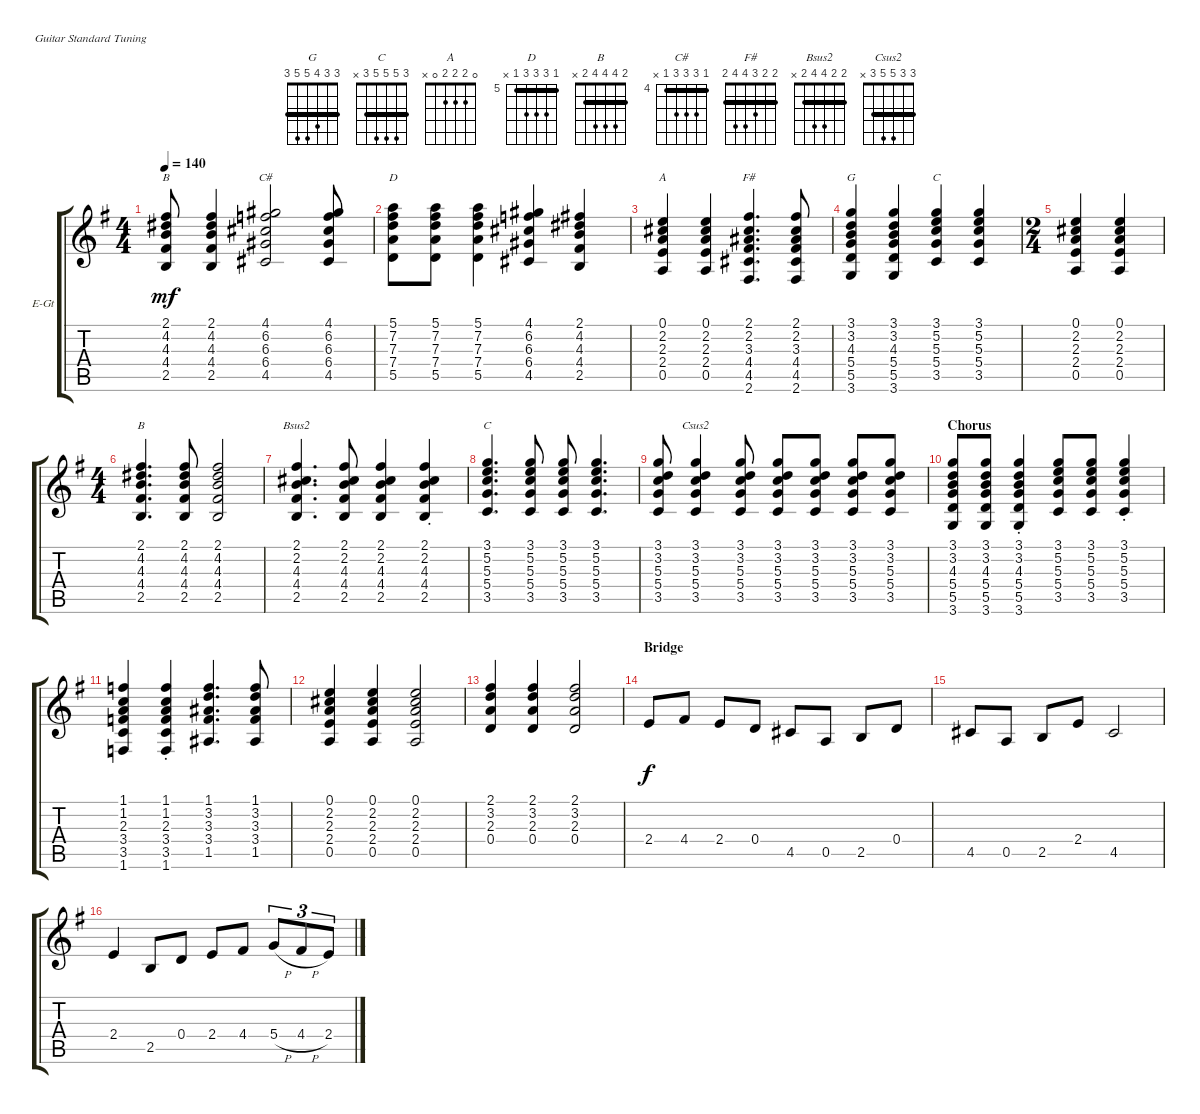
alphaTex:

\defaultSystemsLayout 4
\bracketExtendMode groupsimilarinstruments
\firstSystemTrackNameOrientation horizontal
\otherSystemsTrackNameOrientation horizontal
\track ("Electric Guitar" "E-Gt") {instrument electricguitarclean}
\staff {score tabs}
\tuning (E4 B3 G3 D3 A2 E2)
\chord ("G" 3 3 4 5 5 3) {barre (3 3)}
\chord ("C" 3 5 5 5 3 x) {barre 3}
\chord ("A" 0 2 2 2 0 x)
\chord ("D" 5 7 7 7 5 x) {firstfret 5 barre 5}
\chord ("B" 2 4 4 4 2 x) {barre 2}
\chord ("C#" 4 6 6 6 4 x) {firstfret 4 barre 4}
\chord ("F#" 2 2 3 4 4 2) {barre (2 2)}
\chord ("Bsus2" 2 2 4 4 2 x) {barre (2 2)}
\chord ("Csus2" 3 3 5 5 3 x) {barre (3 3)}
\ts (4 4)
\tempo 140
\clef g2
\ks g
(2.5 4.4 4.3 4.2 2.1).8{ch "B" dy mf} (2.5 4.4 4.3 4.2 2.1).4 (4.5 6.4 6.3 6.2 4.1).2{ch "C#"} (4.5 6.4 6.3 6.2 4.1).8 |
(5.5 7.4 7.3 7.2 5.1).8{ch "D"} (5.5 7.4 7.3 7.2 5.1).8 (5.5 7.4 7.3 7.2 5.1).4 (4.5 6.4 6.3 6.2 4.1).4 (2.5 4.4 4.3 4.2 2.1).4 |
(0.5 2.4 2.3 2.2 0.1).4{ch "A"} (0.5 2.4 2.3 2.2 0.1).4 (2.6 4.5 4.4 3.3 2.2 2.1).4{d ch "F#"} (2.6 4.5 4.4 3.3 2.2 2.1).8 |
(3.6 5.5 5.4 4.3 3.2 3.1).4{ch "G"} (3.6 5.5 5.4 4.3 3.2 3.1).4 (3.5 5.4 5.3 5.2 3.1).4{ch "C"} (3.5 5.4 5.3 5.2 3.1).4 |
\ts (2 4)
(0.5 2.4 2.3 2.2 0.1).4 (0.5 2.4 2.3 2.2 0.1).4 |
\ts (4 4)
(2.5 4.4 4.3 4.2 2.1).4{d ch "B"} (2.5 4.4 4.3 4.2 2.1).8 (2.5 4.4 4.3 4.2 2.1).2 |
(2.5 4.4 4.3 2.2 2.1).4{d ch "Bsus2"} (2.5 4.4 4.3 2.2 2.1).8 (2.5 4.4 4.3 2.2 2.1).4 (2.1{st} 2.2{st} 4.3{st} 4.4{st} 2.5{st}).4 |
(3.5 5.4 5.3 5.2 3.1).4{d ch "C"} (3.5 5.4 5.3 5.2 3.1).8 (3.5 5.4 5.3 5.2 3.1).8 (3.5 5.4 5.3 5.2 3.1).4{d} |
(3.5 5.4 5.3 3.2 3.1).8 (3.5 5.4 5.3 3.2 3.1).4{ch "Csus2"} (3.5 5.4 5.3 3.2 3.1).8 (3.5 5.4 5.3 3.2 3.1).8 (3.5 5.4 5.3 3.2 3.1).8 (3.5 5.4 5.3 3.2 3.1).8 (3.5 5.4 5.3 3.2 3.1).8 |
\section ("" "Chorus")
(3.6 5.5 5.4 4.3 3.2 3.1).8 (3.6 5.5 5.4 4.3 3.2 3.1).8 (3.6{st} 5.5{st} 5.4{st} 4.3{st} 3.2{st} 3.1{st}).4 (3.5 5.4 5.3 5.2 3.1).8 (3.5 5.4 5.3 5.2 3.1).8 (3.5{st} 5.4{st} 5.3{st} 5.2{st} 3.1{st}).4 |
(1.6 3.5 3.4 2.3 1.2 1.1).4 (1.6{st} 3.5{st} 3.4{st} 2.3{st} 1.2{st} 1.1{st}).4 (1.5 3.4 3.3 3.2 1.1).4{d} (1.5 3.4 3.3 3.2 1.1).8 |
(0.5 2.4 2.3 2.2 0.1).4 (0.5 2.4 2.3 2.2 0.1).4 (0.5 2.4 2.3 2.2 0.1).2 |
(0.4 2.3 3.2 2.1).4 (0.4 2.3 3.2 2.1).4 (0.4 2.3 3.2 2.1).2 |
\section ("" "Bridge")
2.4.8{dy f} 4.4.8 2.4.8 0.4.8 4.5.8 0.5.8 2.5.8 0.4.8 |
4.5.8 0.5.8 2.5.8 2.4.8 4.5.2 |
2.4.4 2.5.8 0.4.8 2.4.8 4.4.8 5.4{h}.8{tu (3 2)} 4.4{h}.8{tu (3 2)} 2.4.8{tu (3 2)}
